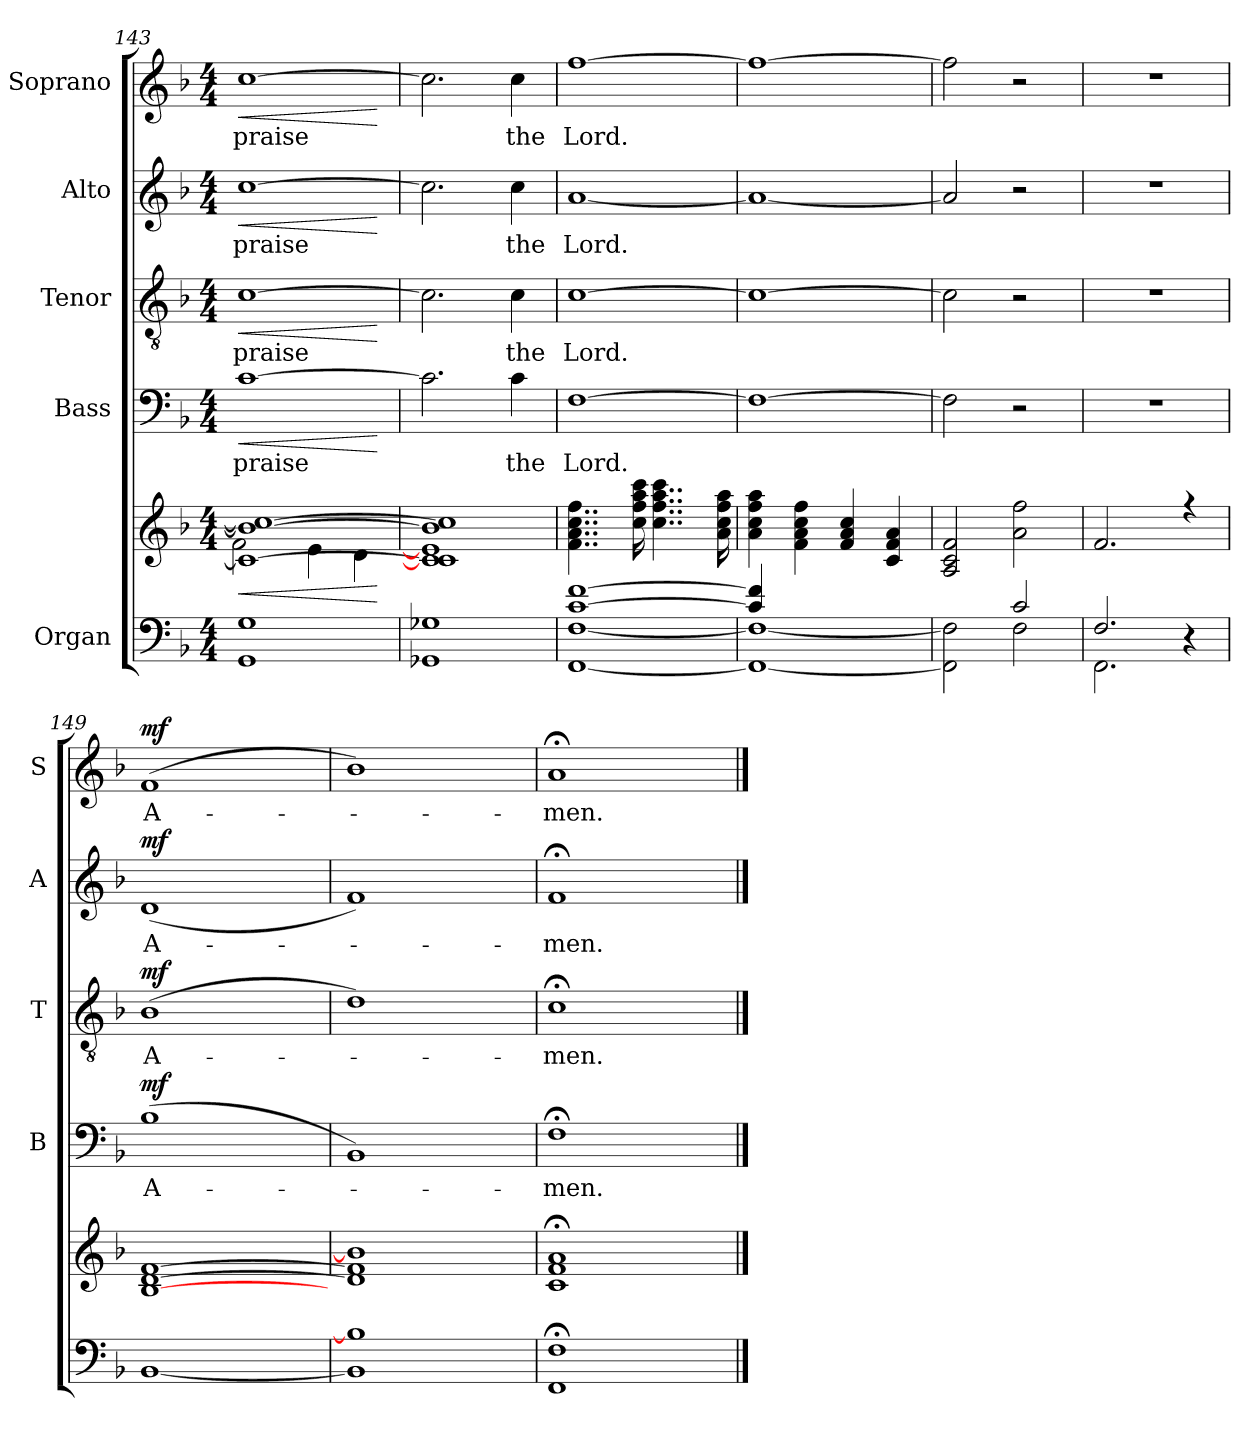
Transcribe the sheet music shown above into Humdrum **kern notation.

**kern	**kern	**dynam	**kern	**text	**dynam	**kern	**text	**dynam	**kern	**text	**dynam	**kern	**text	**dynam
*part5	*part5	*part5	*part4	*part4	*part4	*part3	*part3	*part3	*part2	*part2	*part2	*part1	*part1	*part1
*staff6	*staff5	*staff5/6	*staff4	*staff4	*staff4	*staff3	*staff3	*staff3	*staff2	*staff2	*staff2	*staff1	*staff1	*staff1
*I"Organ	*	*	*I"Bass	*	*	*I"Tenor	*	*	*I"Alto	*	*	*I"Soprano	*	*
*	*	*	*I'B	*	*	*I'T	*	*	*I'A	*	*	*I'S	*	*
*clefF4	*clefG2	*	*clefF4	*	*	*clefGv2	*	*	*clefG2	*	*	*clefG2	*	*
*k[b-]	*k[b-]	*	*k[b-]	*	*	*k[b-]	*	*	*k[b-]	*	*	*k[b-]	*	*
*F:	*F:	*	*F:	*	*	*F:	*	*	*F:	*	*	*F:	*	*
*M4/4	*M4/4	*	*M4/4	*	*	*M4/4	*	*	*M4/4	*	*	*M4/4	*	*
=143	=143	=143	=143	=143	=143	=143	=143	=143	=143	=143	=143	=143	=143	=143
*^	*	*	*	*	*	*	*	*	*	*	*	*	*	*
!	!	!	!LO:HP:b	!	!LO:LY:b	!LO:HP:b	!	!LO:LY:b	!LO:HP:b	!	!LO:LY:b	!LO:HP:b	!	!LO:LY:b	!LO:HP:b
*	*	*^	*	*	*	*	*	*	*	*	*	*	*	*	*
1GG/ 1G/	1ryy	1c_ 1b-_ 1cc_	2f\	<	[1c	praise	<	[1c	praise	<	[1cc	praise	<	[1cc	praise	<
.	.	.	4e\	.	.	.	.	.	.	.	.	.	.	.	.	.
.	.	.	4d\	.	.	.	.	.	.	.	.	.	.	.	.	.
*v	*v	*	*	*	*	*	*	*	*	*	*	*	*	*	*	*
*	*v	*v	*	*	*	*	*	*	*	*	*	*	*	*	*
.	.	[	.	.	[	.	.	[	.	.	[	.	.	[
=144	=144	=144	=144	=144	=144	=144	=144	=144	=144	=144	=144	=144	=144	=144
*^	*^	*	*	*	*	*	*	*	*	*	*	*	*	*
1GG-X/ 1G-X/	1ryy	1c] 1c] 1e] 1b-] 1cc]	1ryy	.	2.c\]	.	.	2.c\]	.	.	2.cc\]	.	.	2.cc\]	.	.
!	!	!	!	!	!	!LO:LY:b	!	!	!LO:LY:b	!	!	!LO:LY:b	!	!	!LO:LY:b	!
.	.	.	.	.	4c\	the	.	4c\	the	.	4cc\	the	.	4cc\	the	.
=145	=145	=145	=145	=145	=145	=145	=145	=145	=145	=145	=145	=145	=145	=145	=145	=145
!	!	!	!	!	!	!LO:LY:b	!	!	!LO:LY:b	!	!	!LO:LY:b	!	!	!LO:LY:b	!
[1c/ [1f/	[1FF\ [1F\	4..f\ 4..a\ 4..cc\ 4..ff\	1ryy	.	[1F	Lord.	.	[1c	Lord.	.	[1a	Lord.	.	[1ff	Lord.	.
.	.	16cc\ 16ff\ 16aa\ 16ccc\	.	.	.	.	.	.	.	.	.	.	.	.	.	.
.	.	4..cc\ 4..ff\ 4..aa\ 4..ccc\	.	.	.	.	.	.	.	.	.	.	.	.	.	.
.	.	16a\ 16cc\ 16ff\ 16aa\	.	.	.	.	.	.	.	.	.	.	.	.	.	.
=146	=146	=146	=146	=146	=146	=146	=146	=146	=146	=146	=146	=146	=146	=146	=146	=146
4c/] 4f/]	1FF\_ 1F\_	4a\ 4cc\ 4ff\ 4aa\	1ryy	.	1F_	.	.	1c_	.	.	1a_	.	.	1ff_	.	.
2.ryy	.	4f\ 4a\ 4cc\ 4ff\	.	.	.	.	.	.	.	.	.	.	.	.	.	.
.	.	4f/ 4a/ 4cc/	.	.	.	.	.	.	.	.	.	.	.	.	.	.
.	.	4c/ 4f/ 4a/	.	.	.	.	.	.	.	.	.	.	.	.	.	.
=147	=147	=147	=147	=147	=147	=147	=147	=147	=147	=147	=147	=147	=147	=147	=147	=147
2ryy	2FF\] 2F\]	2A/ 2c/ 2f/	1ryy	.	2F\]	.	.	2c\]	.	.	2a/]	.	.	2ff\]	.	.
2c/	2F\	2a\ 2ff\	.	.	2r	.	.	2r	.	.	2r	.	.	2r	.	.
=148	=148	=148	=148	=148	=148	=148	=148	=148	=148	=148	=148	=148	=148	=148	=148	=148
2.F/	2.FF\	2.f/	1ryy	.	1r	.	.	1r	.	.	1r	.	.	1r	.	.
4r	4ryy	4r	.	.	.	.	.	.	.	.	.	.	.	.	.	.
=149	=149	=149	=149	=149	=149	=149	=149	=149	=149	=149	=149	=149	=149	=149	=149	=149
!	!	!	!	!LO:DY:b=2	!	!LO:LY:b	!	!	!LO:LY:b	!	!	!LO:LY:b	!	!	!LO:LY:b	!
!	!	!	!	!LO:DY:n=1:b	!	!	!LO:DY:b	!	!	!LO:DY:b	!	!	!LO:DY:b	!	!	!LO:DY:b
[1BB-/	4ryy	[1B- [1d [1f	1ryy	mf mf	(<1B-	A-	mf	(>1B-	A-	mf	(<1d	A-	mf	(<1f	A-	mf
.	4ryy	.	.	.	.	.	.	.	.	.	.	.	.	.	.	.
.	4ryy	.	.	.	.	.	.	.	.	.	.	.	.	.	.	.
.	4ryy	.	.	.	.	.	.	.	.	.	.	.	.	.	.	.
=150	=150	=150	=150	=150	=150	=150	=150	=150	=150	=150	=150	=150	=150	=150	=150	=150
1BB-/] 1B-/]	4ryy	1d] 1f] 1b-]	1ryy	.	1BB-)	.	.	1d)	.	.	1f)	.	.	1b-)	.	.
.	4ryy	.	.	.	.	.	.	.	.	.	.	.	.	.	.	.
.	4ryy	.	.	.	.	.	.	.	.	.	.	.	.	.	.	.
.	4ryy	.	.	.	.	.	.	.	.	.	.	.	.	.	.	.
=151	=151	=151	=151	=151	=151	=151	=151	=151	=151	=151	=151	=151	=151	=151	=151	=151
!	!	!	!	!	!	!LO:LY:b	!	!	!LO:LY:b	!	!	!LO:LY:b	!	!	!LO:LY:b	!
1FF/; 1F/;	4ryy	1c;< 1f;< 1a;<	1ryy	.	1F;<	men.	.	1c;<	men.	.	1f;<	men.	.	1a;<	men.	.
.	4ryy	.	.	.	.	.	.	.	.	.	.	.	.	.	.	.
.	4ryy	.	.	.	.	.	.	.	.	.	.	.	.	.	.	.
.	4ryy	.	.	.	.	.	.	.	.	.	.	.	.	.	.	.
*v	*v	*	*	*	*	*	*	*	*	*	*	*	*	*	*	*
*	*v	*v	*	*	*	*	*	*	*	*	*	*	*	*	*
==	==	==	==	==	==	==	==	==	==	==	==	==	==	==
*-	*-	*-	*-	*-	*-	*-	*-	*-	*-	*-	*-	*-	*-	*-
